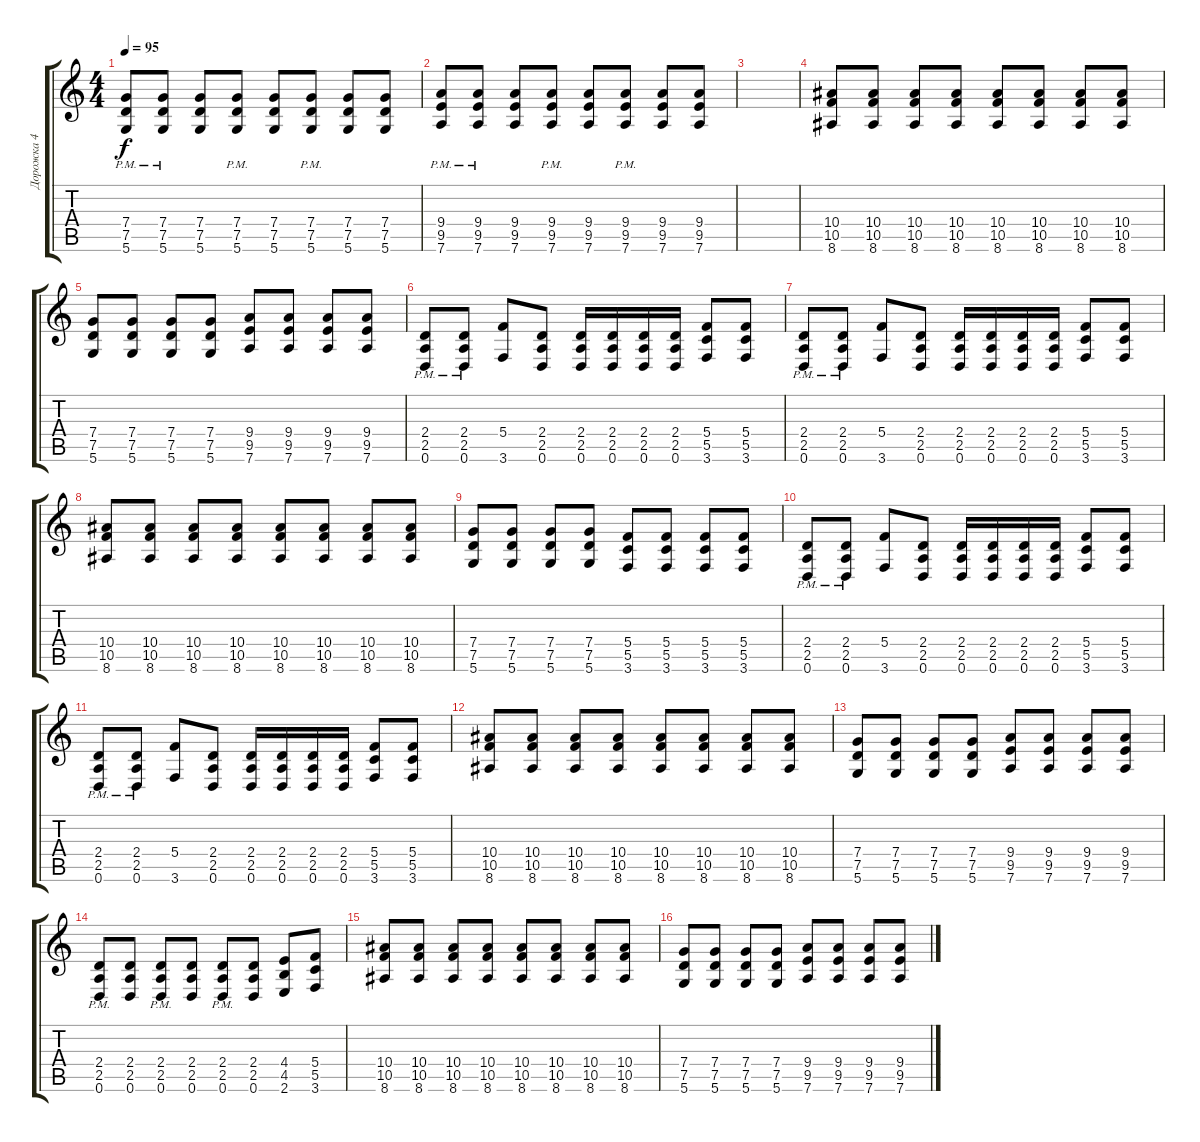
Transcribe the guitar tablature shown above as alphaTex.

\track ("Дорожка 4" "Дорожка 4") {instrument overdrivenguitar}
\staff {score tabs}
\tuning (D4 A3 F3 C3 G2 D2) {hide}
\ts (4 4)
\tempo 95
\clef g2
\ks c
(7.4{pm} 7.5{pm} 5.6{pm}).8{dy f} (7.4{pm} 7.5{pm} 5.6{pm}).8 (7.4 7.5 5.6).8 (7.4{pm} 7.5{pm} 5.6{pm}).8 (7.4 7.5 5.6).8 (7.4{pm} 7.5{pm} 5.6{pm}).8 (7.4 7.5 5.6).8 (7.4 7.5 5.6).8 |
(9.4{pm} 9.5{pm} 7.6{pm}).8 (9.4{pm} 9.5{pm} 7.6{pm}).8 (9.4 9.5 7.6).8 (9.4{pm} 9.5{pm} 7.6{pm}).8 (9.4 9.5 7.6).8 (9.4{pm} 9.5{pm} 7.6{pm}).8 (9.4 9.5 7.6).8 (9.4 9.5 7.6).8 |
|
(10.4 10.5 8.6).8 (10.4 10.5 8.6).8 (10.4 10.5 8.6).8 (10.4 10.5 8.6).8 (10.4 10.5 8.6).8 (10.4 10.5 8.6).8 (10.4 10.5 8.6).8 (10.4 10.5 8.6).8 |
(7.4 7.5 5.6).8 (7.4 7.5 5.6).8 (7.4 7.5 5.6).8 (7.4 7.5 5.6).8 (9.4 9.5 7.6).8 (9.4 9.5 7.6).8 (9.4 9.5 7.6).8 (9.4 9.5 7.6).8 |
(2.4{pm} 2.5{pm} 0.6{pm}).8 (2.4{pm} 2.5{pm} 0.6{pm}).8 (5.4 3.6).8 (2.4 2.5 0.6).8 (2.4 2.5 0.6).16 (2.4 2.5 0.6).16 (2.4 2.5 0.6).16 (2.4 2.5 0.6).16 (5.4 5.5 3.6).8 (5.4 5.5 3.6).8 |
(2.4{pm} 2.5{pm} 0.6{pm}).8 (2.4{pm} 2.5{pm} 0.6{pm}).8 (5.4 3.6).8 (2.4 2.5 0.6).8 (2.4 2.5 0.6).16 (2.4 2.5 0.6).16 (2.4 2.5 0.6).16 (2.4 2.5 0.6).16 (5.4 5.5 3.6).8 (5.4 5.5 3.6).8 |
(10.4 10.5 8.6).8 (10.4 10.5 8.6).8 (10.4 10.5 8.6).8 (10.4 10.5 8.6).8 (10.4 10.5 8.6).8 (10.4 10.5 8.6).8 (10.4 10.5 8.6).8 (10.4 10.5 8.6).8 |
(7.4 7.5 5.6).8 (7.4 7.5 5.6).8 (7.4 7.5 5.6).8 (7.4 7.5 5.6).8 (5.4 5.5 3.6).8 (5.4 5.5 3.6).8 (5.4 5.5 3.6).8 (5.4 5.5 3.6).8 |
(2.4{pm} 2.5{pm} 0.6{pm}).8 (2.4{pm} 2.5{pm} 0.6{pm}).8 (5.4 3.6).8 (2.4 2.5 0.6).8 (2.4 2.5 0.6).16 (2.4 2.5 0.6).16 (2.4 2.5 0.6).16 (2.4 2.5 0.6).16 (5.4 5.5 3.6).8 (5.4 5.5 3.6).8 |
(2.4{pm} 2.5{pm} 0.6{pm}).8 (2.4{pm} 2.5{pm} 0.6{pm}).8 (5.4 3.6).8 (2.4 2.5 0.6).8 (2.4 2.5 0.6).16 (2.4 2.5 0.6).16 (2.4 2.5 0.6).16 (2.4 2.5 0.6).16 (5.4 5.5 3.6).8 (5.4 5.5 3.6).8 |
(10.4 10.5 8.6).8 (10.4 10.5 8.6).8 (10.4 10.5 8.6).8 (10.4 10.5 8.6).8 (10.4 10.5 8.6).8 (10.4 10.5 8.6).8 (10.4 10.5 8.6).8 (10.4 10.5 8.6).8 |
(7.4 7.5 5.6).8 (7.4 7.5 5.6).8 (7.4 7.5 5.6).8 (7.4 7.5 5.6).8 (9.4 9.5 7.6).8 (9.4 9.5 7.6).8 (9.4 9.5 7.6).8 (9.4 9.5 7.6).8 |
(2.4{pm} 2.5{pm} 0.6{pm}).8 (2.4 2.5 0.6).8 (2.4{pm} 2.5{pm} 0.6{pm}).8 (2.4 2.5 0.6).8 (2.4{pm} 2.5{pm} 0.6{pm}).8 (2.4 2.5 0.6).8 (4.4 4.5 2.6).8 (5.4 5.5 3.6).8 |
(10.4 10.5 8.6).8 (10.4 10.5 8.6).8 (10.4 10.5 8.6).8 (10.4 10.5 8.6).8 (10.4 10.5 8.6).8 (10.4 10.5 8.6).8 (10.4 10.5 8.6).8 (10.4 10.5 8.6).8 |
(7.4 7.5 5.6).8 (7.4 7.5 5.6).8 (7.4 7.5 5.6).8 (7.4 7.5 5.6).8 (9.4 9.5 7.6).8 (9.4 9.5 7.6).8 (9.4 9.5 7.6).8 (9.4 9.5 7.6).8
